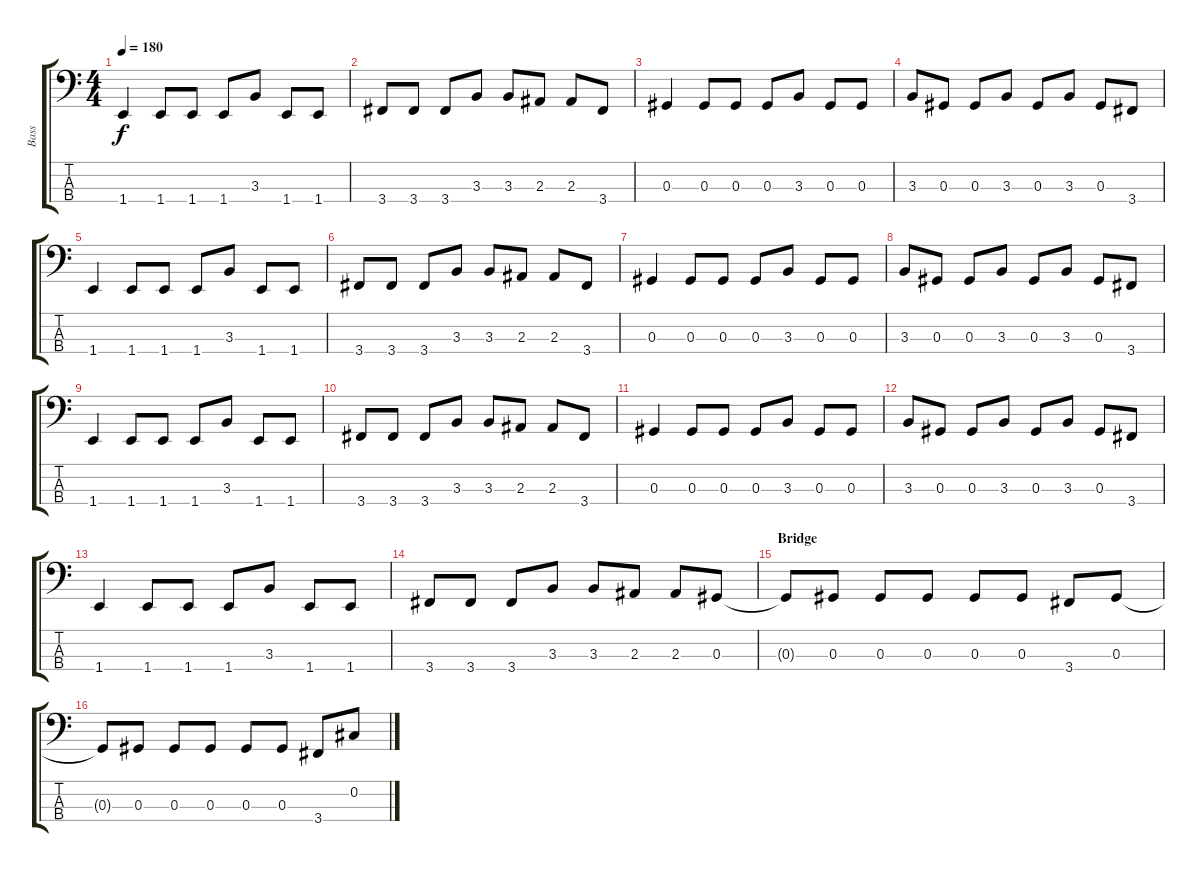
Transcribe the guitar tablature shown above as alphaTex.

\track ("Bass" "Bass") {instrument electricbassfinger}
\staff {score tabs}
\tuning (Gb2 Db2 Ab1 Eb1) {hide}
\ts (4 4)
\tempo 180
\clef f4
\ks c
1.4.4{dy f} 1.4.8 1.4.8 1.4.8 3.3.8 1.4.8 1.4.8 |
3.4.8 3.4.8 3.4.8 3.3.8 3.3.8 2.3.8 2.3.8 3.4.8 |
0.3.4 0.3.8 0.3.8 0.3.8 3.3.8 0.3.8 0.3.8 |
3.3.8 0.3.8 0.3.8 3.3.8 0.3.8 3.3.8 0.3.8 3.4.8 |
1.4.4 1.4.8 1.4.8 1.4.8 3.3.8 1.4.8 1.4.8 |
3.4.8 3.4.8 3.4.8 3.3.8 3.3.8 2.3.8 2.3.8 3.4.8 |
0.3.4 0.3.8 0.3.8 0.3.8 3.3.8 0.3.8 0.3.8 |
3.3.8 0.3.8 0.3.8 3.3.8 0.3.8 3.3.8 0.3.8 3.4.8 |
1.4.4 1.4.8 1.4.8 1.4.8 3.3.8 1.4.8 1.4.8 |
3.4.8 3.4.8 3.4.8 3.3.8 3.3.8 2.3.8 2.3.8 3.4.8 |
0.3.4 0.3.8 0.3.8 0.3.8 3.3.8 0.3.8 0.3.8 |
3.3.8 0.3.8 0.3.8 3.3.8 0.3.8 3.3.8 0.3.8 3.4.8 |
1.4.4 1.4.8 1.4.8 1.4.8 3.3.8 1.4.8 1.4.8 |
3.4.8 3.4.8 3.4.8 3.3.8 3.3.8 2.3.8 2.3.8 0.3.8 |
\section ("" "Bridge")
0.3{t}.8 0.3.8 0.3.8 0.3.8 0.3.8 0.3.8 3.4.8 0.3.8 |
0.3{t}.8 0.3.8 0.3.8 0.3.8 0.3.8 0.3.8 3.4.8 0.2.8
